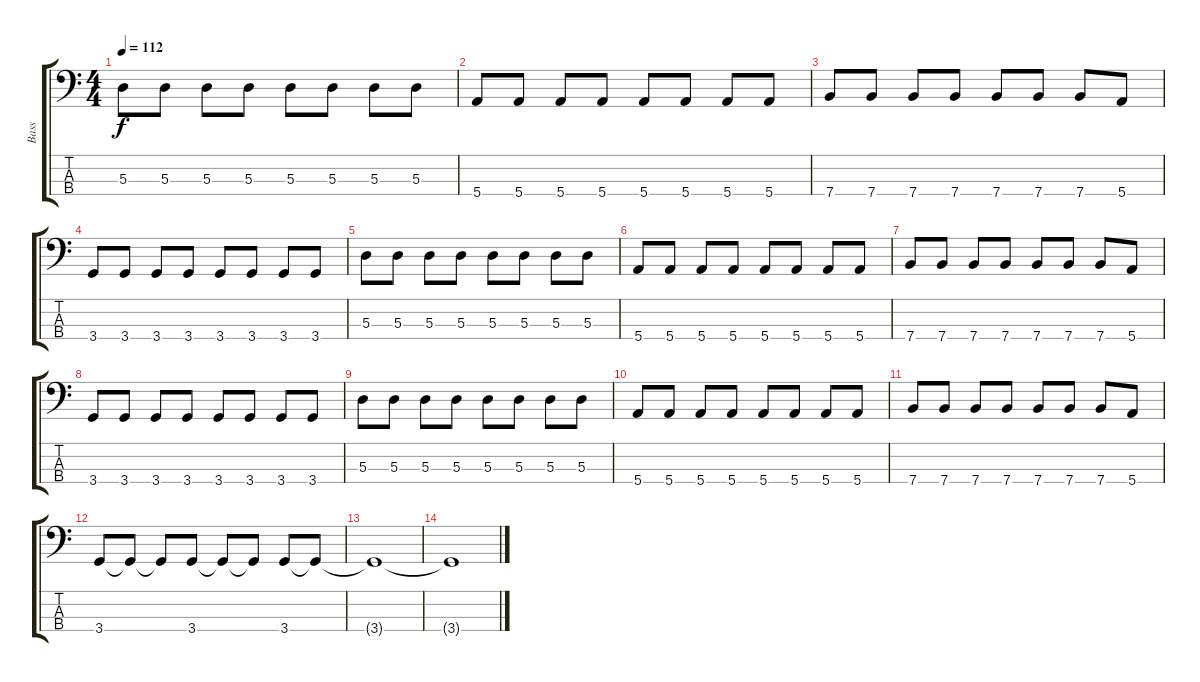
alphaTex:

\track ("Bass" "Bass") {instrument electricbassfinger}
\staff {score tabs}
\tuning (G2 D2 A1 E1) {hide}
\ts (4 4)
\tempo 112
\clef f4
\ks c
5.3.8{dy f} 5.3.8 5.3.8 5.3.8 5.3.8 5.3.8 5.3.8 5.3.8 |
5.4.8 5.4.8 5.4.8 5.4.8 5.4.8 5.4.8 5.4.8 5.4.8 |
7.4.8 7.4.8 7.4.8 7.4.8 7.4.8 7.4.8 7.4.8 5.4.8 |
3.4.8 3.4.8 3.4.8 3.4.8 3.4.8 3.4.8 3.4.8 3.4.8 |
5.3.8 5.3.8 5.3.8 5.3.8 5.3.8 5.3.8 5.3.8 5.3.8 |
5.4.8 5.4.8 5.4.8 5.4.8 5.4.8 5.4.8 5.4.8 5.4.8 |
7.4.8 7.4.8 7.4.8 7.4.8 7.4.8 7.4.8 7.4.8 5.4.8 |
3.4.8 3.4.8 3.4.8 3.4.8 3.4.8 3.4.8 3.4.8 3.4.8 |
5.3.8 5.3.8 5.3.8 5.3.8 5.3.8 5.3.8 5.3.8 5.3.8 |
5.4.8 5.4.8 5.4.8 5.4.8 5.4.8 5.4.8 5.4.8 5.4.8 |
7.4.8 7.4.8 7.4.8 7.4.8 7.4.8 7.4.8 7.4.8 5.4.8 |
3.4.8 3.4{t}.8 3.4{t}.8 3.4.8 3.4{t}.8 3.4{t}.8 3.4.8 3.4{t}.8 |
3.4{t}.1 |
3.4{t}.1
